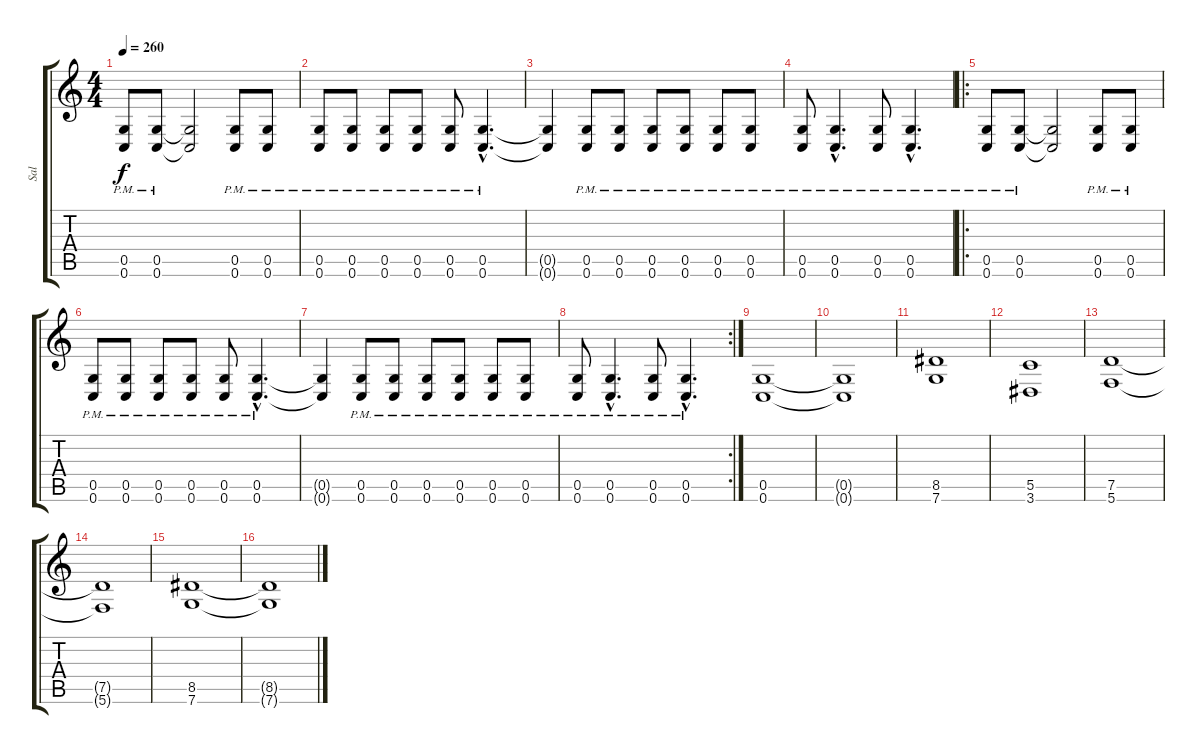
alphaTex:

\track ("Sal" "Sal") {instrument distortionguitar}
\staff {score tabs}
\tuning (D4 A3 F3 C3 G2 C2) {hide}
\ts (4 4)
\tempo 260
\clef g2
\ks c
(0.5{pm} 0.6{pm}).8{dy f} (0.5{pm} 0.6{pm}).8 (0.5{t} 0.6{t}).2 (0.5{pm} 0.6{pm}).8 (0.5{pm} 0.6{pm}).8 |
(0.5{pm} 0.6{pm}).8 (0.5{pm} 0.6{pm}).8 (0.5{pm} 0.6{pm}).8 (0.5{pm} 0.6{pm}).8 (0.5{pm} 0.6{pm}).8 (0.5{hac pm} 0.6{hac pm}).4{d} |
(0.5{t} 0.6{t}).4 (0.5{pm} 0.6{pm}).8 (0.5{pm} 0.6{pm}).8 (0.5{pm} 0.6{pm}).8 (0.5{pm} 0.6{pm}).8 (0.5{pm} 0.6{pm}).8 (0.5{pm} 0.6{pm}).8 |
(0.5{pm} 0.6{pm}).8 (0.5{hac pm} 0.6{hac pm}).4{d} (0.5{pm} 0.6{pm}).8 (0.5{hac pm} 0.6{hac pm}).4{d} |
\ro
(0.5{pm} 0.6{pm}).8 (0.5{pm} 0.6{pm}).8 (0.5{t} 0.6{t}).2 (0.5{pm} 0.6{pm}).8 (0.5{pm} 0.6{pm}).8 |
(0.5{pm} 0.6{pm}).8 (0.5{pm} 0.6{pm}).8 (0.5{pm} 0.6{pm}).8 (0.5{pm} 0.6{pm}).8 (0.5{pm} 0.6{pm}).8 (0.5{hac pm} 0.6{hac pm}).4{d} |
(0.5{t} 0.6{t}).4 (0.5{pm} 0.6{pm}).8 (0.5{pm} 0.6{pm}).8 (0.5{pm} 0.6{pm}).8 (0.5{pm} 0.6{pm}).8 (0.5{pm} 0.6{pm}).8 (0.5{pm} 0.6{pm}).8 |
\rc 2
(0.5{pm} 0.6{pm}).8 (0.5{hac pm} 0.6{hac pm}).4{d} (0.5{pm} 0.6{pm}).8 (0.5{hac pm} 0.6{hac pm}).4{d} |
(0.5 0.6).1 |
(0.5{t} 0.6{t}).1 |
(8.5 7.6).1 |
(5.5 3.6).1 |
(7.5 5.6).1 |
(7.5{t} 5.6{t}).1 |
(8.5 7.6).1 |
(8.5{t} 7.6{t}).1
